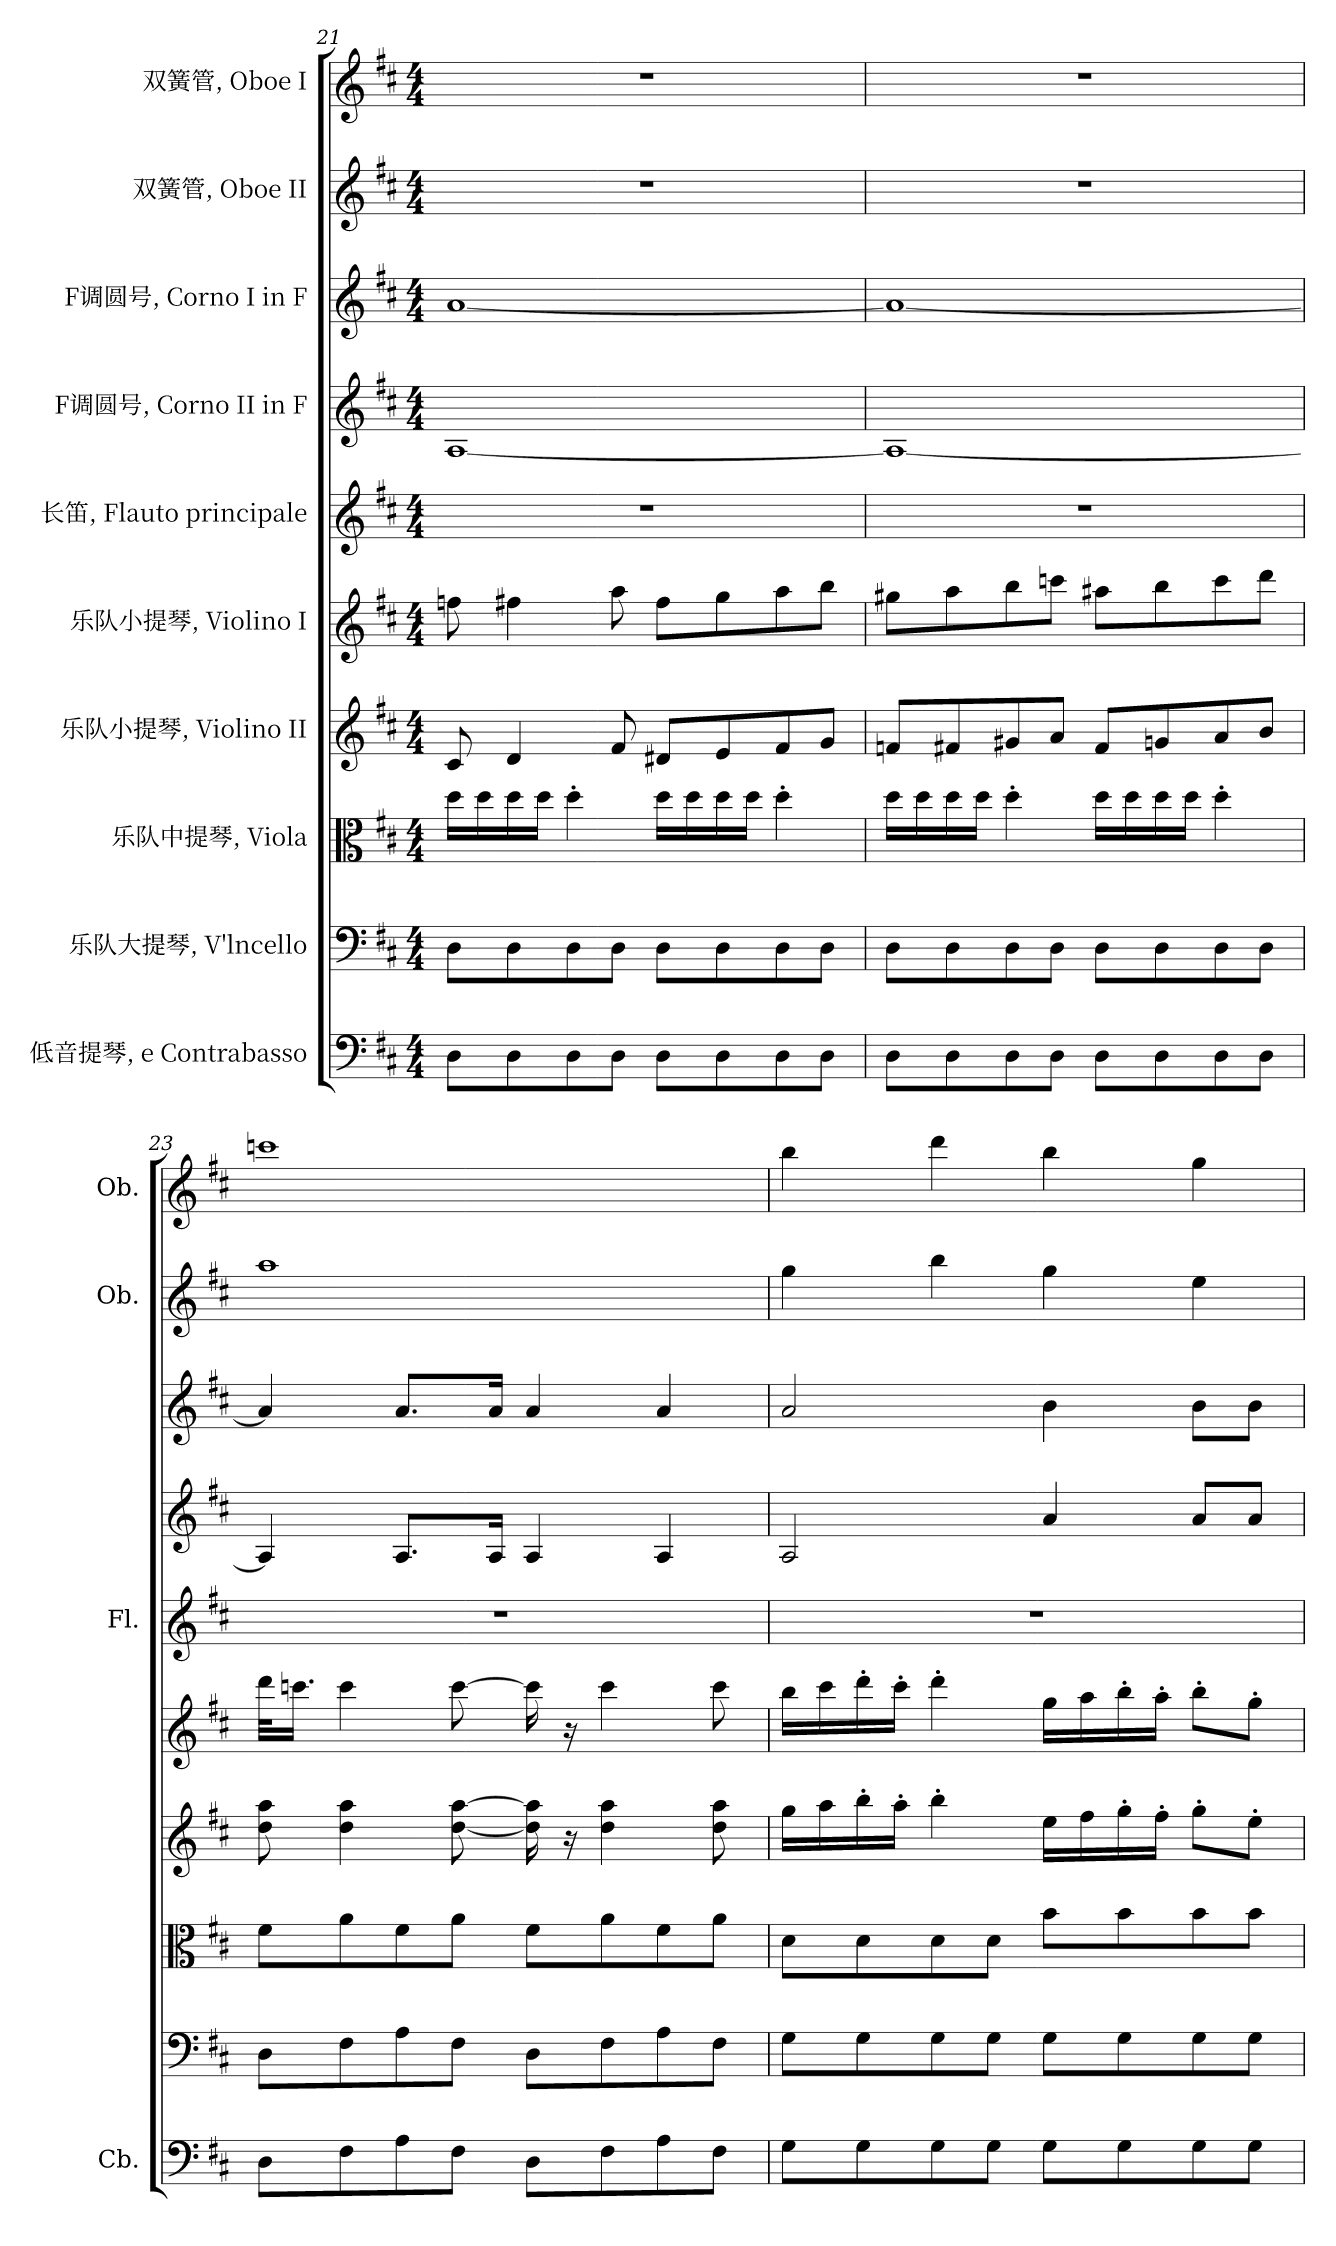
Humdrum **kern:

**kern	**kern	**kern	**kern	**kern	**kern	**kern	**kern	**kern	**kern
*part10	*part9	*part8	*part7	*part6	*part5	*part4	*part3	*part2	*part1
*staff10	*staff9	*staff8	*staff7	*staff6	*staff5	*staff4	*staff3	*staff2	*staff1
*I"低音提琴, e Contrabasso	*I"乐队大提琴, V'lncello	*I"乐队中提琴, Viola	*I"乐队小提琴, Violino II	*I"乐队小提琴, Violino I	*I"长笛, Flauto principale	*I"F调圆号, Corno II in F	*I"F调圆号, Corno I in F	*I"双簧管, Oboe II	*I"双簧管, Oboe I
*I'Cb.	*	*	*	*	*I'Fl.	*	*	*I'Ob.	*I'Ob.
*clefF4	*clefF4	*clefC3	*clefG2	*clefG2	*clefG2	*clefG2	*clefG2	*clefG2	*clefG2
*ITrd7c12	*	*	*	*	*	*ITrd4c7	*ITrd4c7	*	*
*k[f#c#]	*k[f#c#]	*k[f#c#]	*k[f#c#]	*k[f#c#]	*k[f#c#]	*k[f#]	*k[f#]	*k[f#c#]	*k[f#c#]
*M4/4	*M4/4	*M4/4	*M4/4	*M4/4	*M4/4	*M4/4	*M4/4	*M4/4	*M4/4
=21	=21	=21	=21	=21	=21	=21	=21	=21	=21
8DD\L	8D\L	16dd\LL	8c#/	8ffn\	1r	[1D	[1d	1r	1r
.	.	16dd\	.	.	.	.	.	.	.
8DD\	8D\	16dd\	4d/	4ff#X\	.	.	.	.	.
.	.	16dd\JJ	.	.	.	.	.	.	.
8DD\	8D\	4dd'\	.	.	.	.	.	.	.
8DD\J	8D\J	.	8f#/	8aa\	.	.	.	.	.
8DD\L	8D\L	16dd\LL	8d#X/L	8ff#\L	.	.	.	.	.
.	.	16dd\	.	.	.	.	.	.	.
8DD\	8D\	16dd\	8e/	8gg\	.	.	.	.	.
.	.	16dd\JJ	.	.	.	.	.	.	.
8DD\	8D\	4dd'\	8f#/	8aa\	.	.	.	.	.
8DD\J	8D\J	.	8g/J	8bb\J	.	.	.	.	.
!!LO:PB:g=z
=22	=22	=22	=22	=22	=22	=22	=22	=22	=22
8DD\L	8D\L	16dd\LL	8fn/L	8gg#X\L	1r	1D_	1d_	1r	1r
.	.	16dd\	.	.	.	.	.	.	.
8DD\	8D\	16dd\	8f#X/	8aa\	.	.	.	.	.
.	.	16dd\JJ	.	.	.	.	.	.	.
8DD\	8D\	4dd'\	8g#X/	8bb\	.	.	.	.	.
8DD\J	8D\J	.	8a/J	8cccn\J	.	.	.	.	.
8DD\L	8D\L	16dd\LL	8f#/L	8aa#X\L	.	.	.	.	.
.	.	16dd\	.	.	.	.	.	.	.
8DD\	8D\	16dd\	8gn/	8bb\	.	.	.	.	.
.	.	16dd\JJ	.	.	.	.	.	.	.
8DD\	8D\	4dd'\	8a/	8ccc\	.	.	.	.	.
8DD\J	8D\J	.	8b/J	8ddd\J	.	.	.	.	.
=23	=23	=23	=23	=23	=23	=23	=23	=23	=23
8DD\L	8D\L	8f#\L	8dd\ 8aa\	32ddd\KLL	1r	4D/]	4d/]	1aa	1cccn
.	.	.	.	16.cccn\JJ	.	.	.	.	.
8FF#\	8F#\	8a\	4dd\ 4aa\	4ccc\	.	.	.	.	.
8AA\	8A\	8f#\	.	.	.	8.D/L	8.d/L	.	.
8FF#\J	8F#\J	8a\J	[8dd\ [8aa\	[8ccc\	.	.	.	.	.
.	.	.	.	.	.	16D/Jk	16d/Jk	.	.
8DD\L	8D\L	8f#\L	16dd\] 16aa\]	16ccc\]	.	4D/	4d/	.	.
.	.	.	16r	16r	.	.	.	.	.
8FF#\	8F#\	8a\	4dd\ 4aa\	4ccc\	.	.	.	.	.
8AA\	8A\	8f#\	.	.	.	4D/	4d/	.	.
8FF#\J	8F#\J	8a\J	8dd\ 8aa\	8ccc\	.	.	.	.	.
!!LO:PB:g=z
=24	=24	=24	=24	=24	=24	=24	=24	=24	=24
8GG\L	8G\L	8d\L	16gg\LL	16bb\LL	1r	2D/	2d/	4gg\	4bb\
.	.	.	16aa\	16ccc#\	.	.	.	.	.
8GG\	8G\	8d\	16bb'\	16ddd'\	.	.	.	.	.
.	.	.	16aa'\JJ	16ccc#'\JJ	.	.	.	.	.
8GG\	8G\	8d\	4bb'\	4ddd'\	.	.	.	4bb\	4ddd\
8GG\J	8G\J	8d\J	.	.	.	.	.	.	.
8GG\L	8G\L	8b\L	16ee\LL	16gg\LL	.	4d/	4e\	4gg\	4bb\
.	.	.	16ff#\	16aa\	.	.	.	.	.
8GG\	8G\	8b\	16gg'\	16bb'\	.	.	.	.	.
.	.	.	16ff#'\JJ	16aa'\JJ	.	.	.	.	.
8GG\	8G\	8b\	8gg'\L	8bb'\L	.	8d/L	8e\L	4ee\	4gg\
8GG\J	8G\J	8b\J	8ee'\J	8gg'\J	.	8d/J	8e\J	.	.
=	=	=	=	=	=	=	=	=	=
*-	*-	*-	*-	*-	*-	*-	*-	*-	*-
